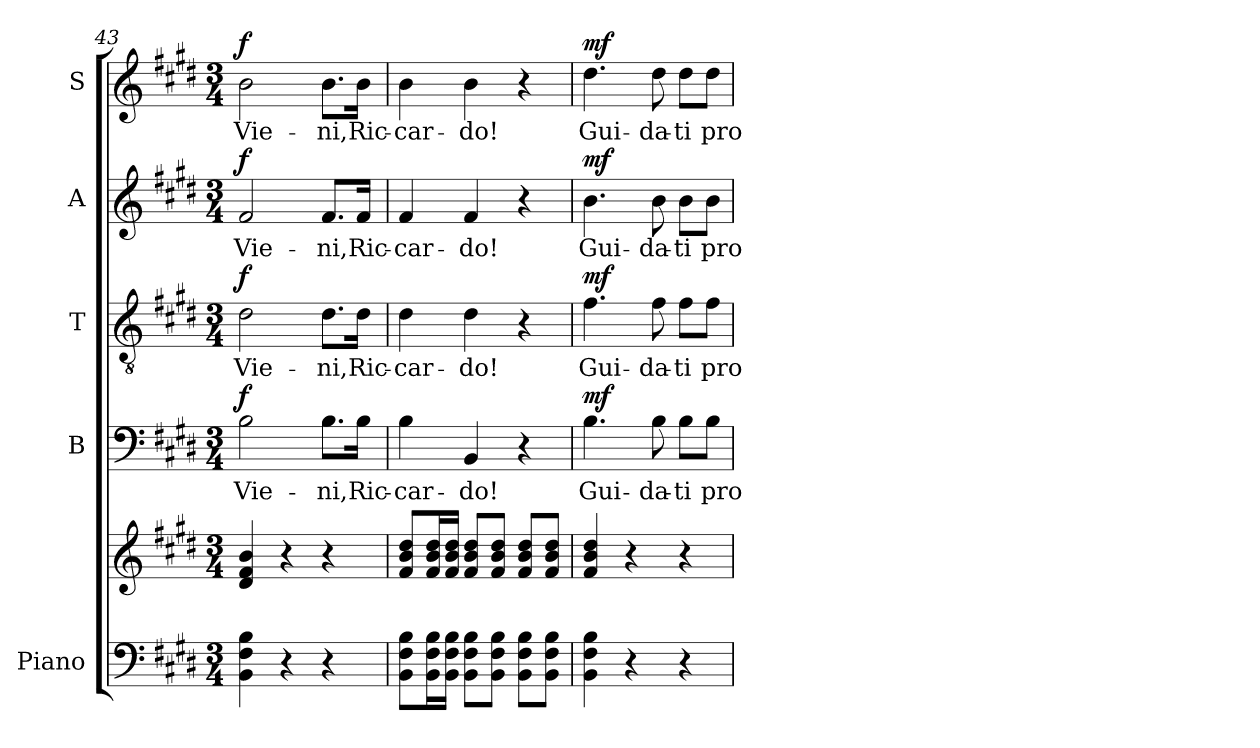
**kern	**kern	**kern	**text	**dynam	**kern	**text	**dynam	**kern	**text	**dynam	**kern	**text	**dynam
*part5	*part5	*part4	*part4	*part4	*part3	*part3	*part3	*part2	*part2	*part2	*part1	*part1	*part1
*staff6	*staff5	*staff4	*staff4	*staff4	*staff3	*staff3	*staff3	*staff2	*staff2	*staff2	*staff1	*staff1	*staff1
*I"Piano	*	*I"B	*	*	*I"T	*	*	*I"A	*	*	*I"S	*	*
*I'Pno	*	*I'B	*	*	*I'T	*	*	*I'A	*	*	*I'S	*	*
*clefF4	*clefG2	*clefF4	*	*	*clefGv2	*	*	*clefG2	*	*	*clefG2	*	*
*k[f#c#g#d#]	*k[f#c#g#d#]	*k[f#c#g#d#]	*	*	*k[f#c#g#d#]	*	*	*k[f#c#g#d#]	*	*	*k[f#c#g#d#]	*	*
*M3/4	*M3/4	*M3/4	*	*	*M3/4	*	*	*M3/4	*	*	*M3/4	*	*
=43	=43	=43	=43	=43	=43	=43	=43	=43	=43	=43	=43	=43	=43
!	!	!	!	!LO:DY:a	!	!	!LO:DY:a	!	!	!LO:DY:a	!	!	!LO:DY:a
4BB\ 4F#\ 4B\	4d#/ 4f#/ 4b/	2B\	Vie-	f	2d#\	Vie-	f	2f#/	Vie-	f	2b\	Vie-	f
4r	4r	.	.	.	.	.	.	.	.	.	.	.	.
4r	4r	8.B\L	-ni,	.	8.d#\L	-ni,	.	8.f#/L	-ni,	.	8.b\L	-ni,	.
.	.	16B\Jk	Ric-	.	16d#\Jk	Ric-	.	16f#/Jk	Ric-	.	16b\Jk	Ric-	.
=44	=44	=44	=44	=44	=44	=44	=44	=44	=44	=44	=44	=44	=44
8BB\ 8F#\ 8B\L	8f#/ 8b/ 8dd#/L	4B\	-car-	.	4d#\	-car-	.	4f#/	-car-	.	4b\	-car-	.
16BB\ 16F#\ 16B\L	16f#/ 16b/ 16dd#/L	.	.	.	.	.	.	.	.	.	.	.	.
16BB\ 16F#\ 16B\JJ	16f#/ 16b/ 16dd#/JJ	.	.	.	.	.	.	.	.	.	.	.	.
8BB\ 8F#\ 8B\L	8f#/ 8b/ 8dd#/L	4BB/	-do!	.	4d#\	-do!	.	4f#/	-do!	.	4b\	-do!	.
8BB\ 8F#\ 8B\J	8f#/ 8b/ 8dd#/J	.	.	.	.	.	.	.	.	.	.	.	.
8BB\ 8F#\ 8B\L	8f#/ 8b/ 8dd#/L	4r	.	.	4r	.	.	4r	.	.	4r	.	.
8BB\ 8F#\ 8B\J	8f#/ 8b/ 8dd#/J	.	.	.	.	.	.	.	.	.	.	.	.
=45	=45	=45	=45	=45	=45	=45	=45	=45	=45	=45	=45	=45	=45
!	!	!	!	!LO:DY:a	!	!	!LO:DY:a	!	!	!LO:DY:a	!	!	!LO:DY:a
4BB\ 4F#\ 4B\	4f#/ 4b/ 4dd#/	4.B\	Gui-	mf	4.f#\	Gui-	mf	4.b\	Gui-	mf	4.dd#\	Gui-	mf
4r	4r	.	.	.	.	.	.	.	.	.	.	.	.
.	.	8B\	-da-	.	8f#\	-da-	.	8b\	-da-	.	8dd#\	-da-	.
4r	4r	8B\L	-ti	.	8f#\L	-ti	.	8b\L	-ti	.	8dd#\L	-ti	.
.	.	8B\J	pro-	.	8f#\J	pro-	.	8b\J	pro-	.	8dd#\J	pro-	.
=	=	=	=	=	=	=	=	=	=	=	=	=	=
*-	*-	*-	*-	*-	*-	*-	*-	*-	*-	*-	*-	*-	*-
